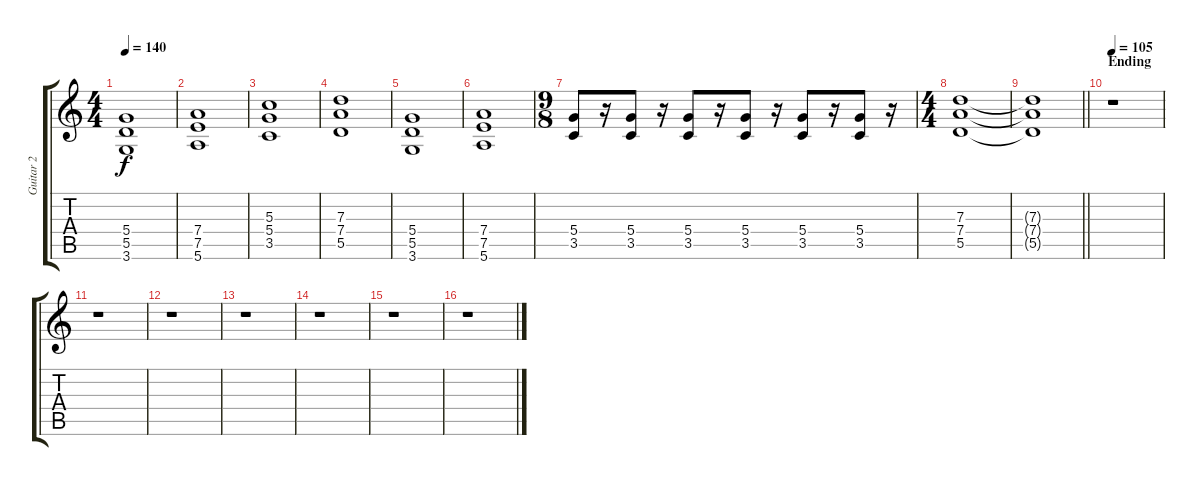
\track ("Guitar 2" "Guitar 2") {instrument distortionguitar}
\staff {score tabs}
\tuning (E4 B3 G3 D3 A2 E2) {hide}
\ts (4 4)
\tempo 140
\clef g2
\ks c
(5.4 5.5 3.6).1{dy f} |
(7.4 7.5 5.6).1 |
(5.3 5.4 3.5).1 |
(7.3 7.4 5.5).1 |
(5.4 5.5 3.6).1 |
(7.4 7.5 5.6).1 |
\ts (9 8)
(5.4 3.5).8 r.16 (5.4 3.5).8 r.16 (5.4 3.5).8 r.16 (5.4 3.5).8 r.16 (5.4 3.5).8 r.16 (5.4 3.5).8 r.16 |
\ts (4 4)
(7.3 7.4 5.5).1 |
\barLineRight lightlight
(7.3{t} 7.4{t} 5.5{t}).1 |
\section ("" "Ending")
\tempo 105
r.1 |
r.1 |
r.1 |
r.1 |
r.1 |
r.1 |
r.1
